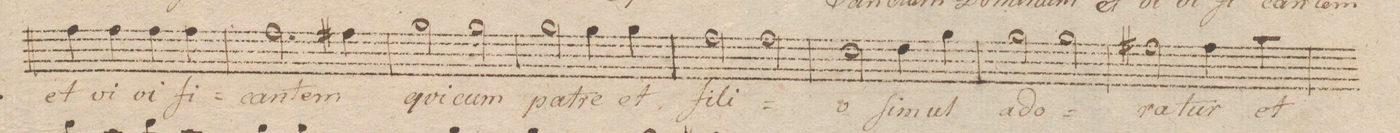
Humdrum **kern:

**kern	**text	**dynam
*I"Alto Solo	*	*
*clefC3	*	*
*k[]	*	*
*met(c|)	*	*
*M2/2	*	*
4g\	et	.
4g\	vi-	.
4g\	-vi-	.
4g\	-fi-	.
=168	=168	=168
2.g\	-can-	.
4g#X\	-tem	.
=169	=169	=169
2a\	qui	.
2a\	cum	.
=170	=170	=170
2a\	pa-	.
4a\	-tre	.
4a\	et	.
=171	=171	=171
2g\	fi-	.
2g\	-li-	.
=172	=172	=172
2e\	-o	.
4e\	si-	.
4a\	-mul	.
=173	=173	=173
2a\	a-	.
2a\	-do-	.
=174	=174	=174
2g#X\	-ra-	.
4g#\	-tur	.
4b\	et	.
=175	=175	=175
*-	*-	*-
